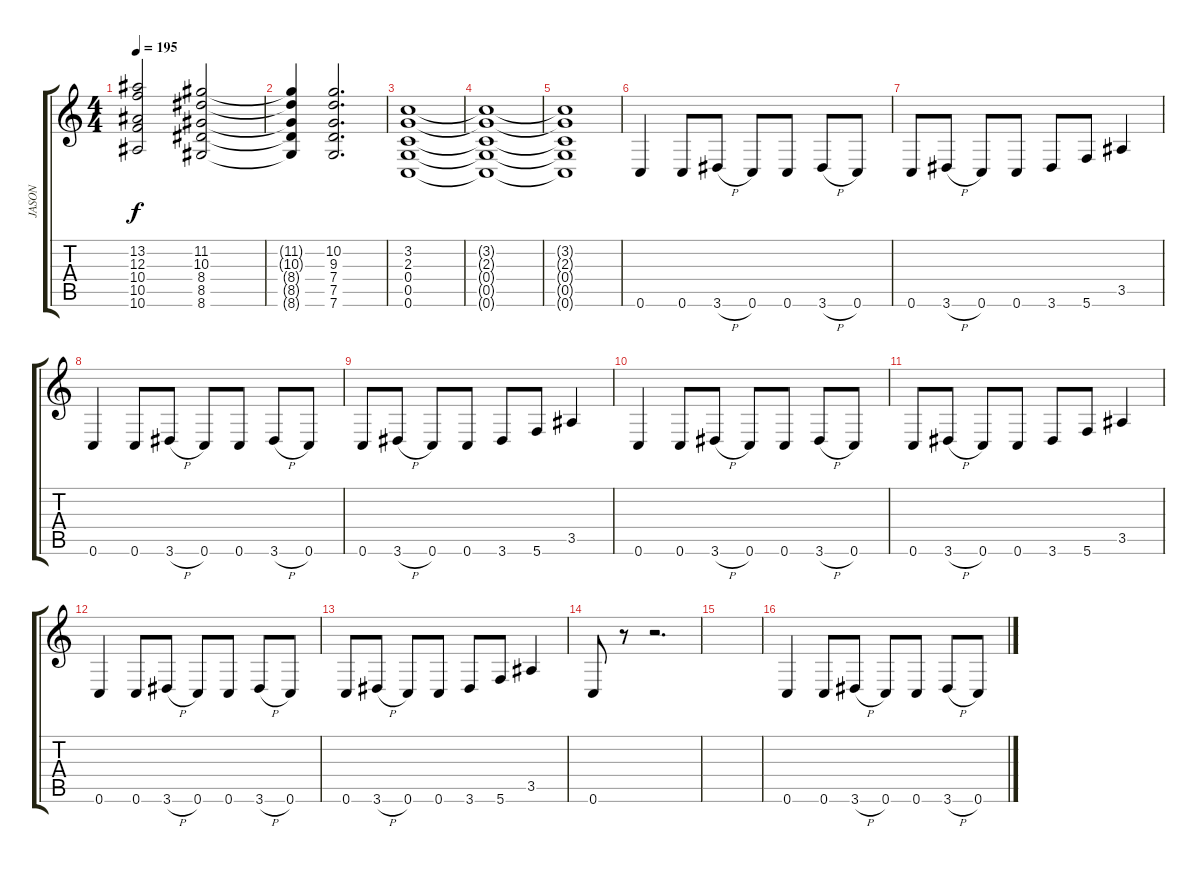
\track ("JASON" "JASON") {instrument distortionguitar}
\staff {score tabs}
\tuning (D4 A3 F3 C3 G2 C2) {hide}
\ts (4 4)
\tempo 195
\clef g2
\ks c
(13.2{t} 12.3{t} 10.4{t} 10.5{t} 10.6{t}).2{dy f} (11.2 10.3 8.4 8.5 8.6).2 |
(11.2{t} 10.3{t} 8.4{t} 8.5{t} 8.6{t}).4 (10.2 9.3 7.4 7.5 7.6).2{d} |
(3.2 2.3 0.4 0.5 0.6).1 |
(3.2{t} 2.3{t} 0.4{t} 0.5{t} 0.6{t}).1 |
(3.2{t} 2.3{t} 0.4{t} 0.5{t} 0.6{t}).1 |
0.6.4 0.6.8 3.6{h}.8 0.6.8 0.6.8 3.6{h}.8 0.6.8 |
0.6.8 3.6{h}.8 0.6.8 0.6.8 3.6.8 5.6.8 3.5.4 |
0.6.4 0.6.8 3.6{h}.8 0.6.8 0.6.8 3.6{h}.8 0.6.8 |
0.6.8 3.6{h}.8 0.6.8 0.6.8 3.6.8 5.6.8 3.5.4 |
0.6.4 0.6.8 3.6{h}.8 0.6.8 0.6.8 3.6{h}.8 0.6.8 |
0.6.8 3.6{h}.8 0.6.8 0.6.8 3.6.8 5.6.8 3.5.4 |
0.6.4 0.6.8 3.6{h}.8 0.6.8 0.6.8 3.6{h}.8 0.6.8 |
0.6.8 3.6{h}.8 0.6.8 0.6.8 3.6.8 5.6.8 3.5.4 |
0.6.8 r.8 r.2{d} |
|
0.6.4 0.6.8 3.6{h}.8 0.6.8 0.6.8 3.6{h}.8 0.6.8
